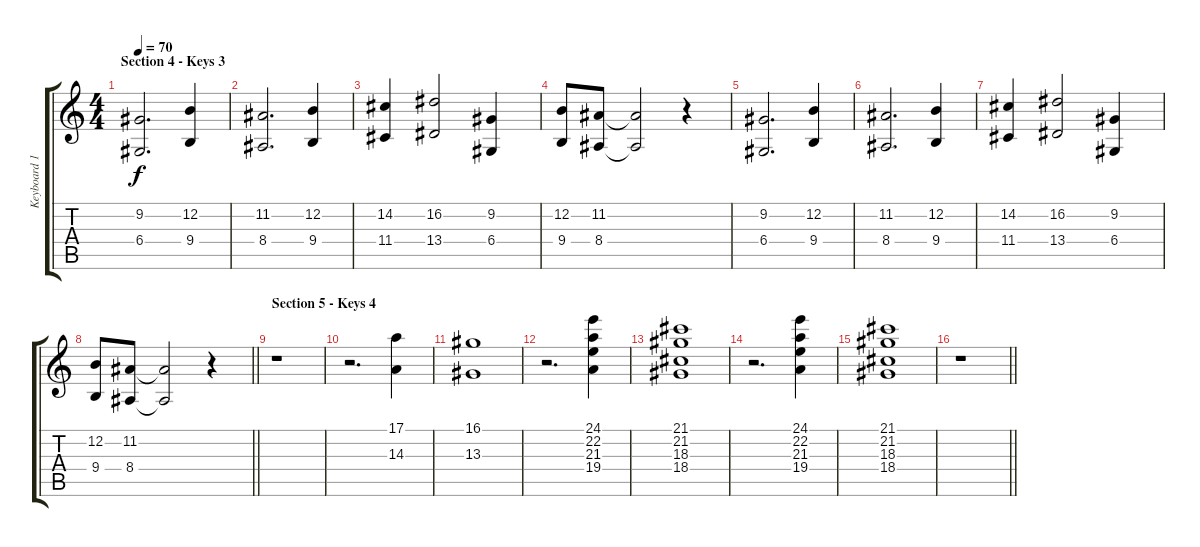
\track ("Keyboard 1 (Strings)" "Keyboard 1") {instrument stringensemble1}
\staff {score tabs}
\tuning (E4 B3 G3 D3 A2 E2) {hide}
\ts (4 4)
\section ("" "Section 4 - Keys 3")
\tempo 70
\clef g2
\ks c
(9.2 6.4).2{d dy f balance 16} (12.2 9.4).4 |
(11.2 8.4).2{d} (12.2 9.4).4 |
(14.2 11.4).4 (16.2 13.4).2 (9.2 6.4).4 |
(12.2 9.4).8 (11.2 8.4).8 (11.2{t} 8.4{t}).2 r.4 |
(9.2 6.4).2{d} (12.2 9.4).4 |
(11.2 8.4).2{d} (12.2 9.4).4 |
(14.2 11.4).4 (16.2 13.4).2 (9.2 6.4).4 |
\barLineRight lightlight
(12.2 9.4).8 (11.2 8.4).8 (11.2{t} 8.4{t}).2 r.4 |
\section ("" "Section 5 - Keys 4")
r.1{balance 8} |
r.2{d} (17.1 14.3).4 |
(16.1 13.3).1 |
r.2{d} (24.1 22.2 21.3 19.4).4 |
(21.1 21.2 18.3 18.4).1 |
r.2{d} (24.1 22.2 21.3 19.4).4 |
(21.1 21.2 18.3 18.4).1 |
\barLineRight lightlight
r.1
